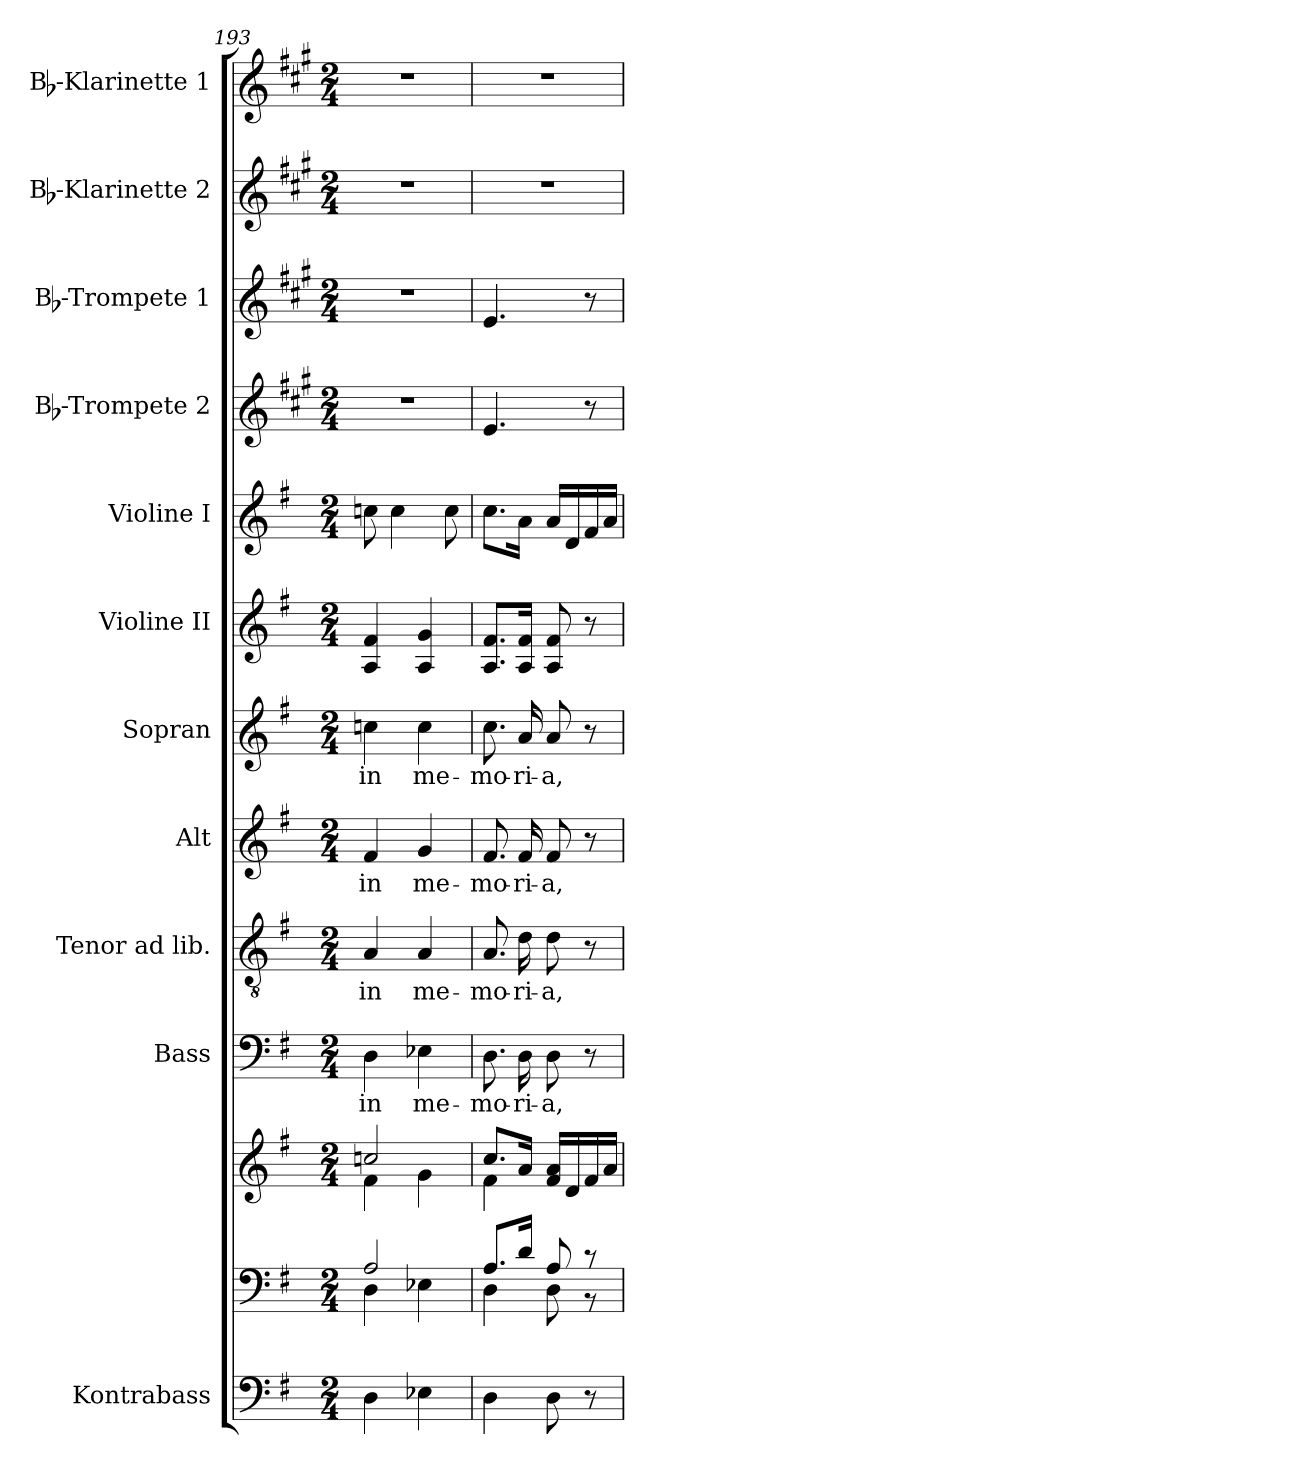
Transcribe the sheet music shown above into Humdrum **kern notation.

**kern	**kern	**kern	**kern	**text	**kern	**text	**kern	**text	**kern	**text	**kern	**kern	**kern	**kern	**kern	**kern
*part12	*part11	*part11	*part10	*part10	*part9	*part9	*part8	*part8	*part7	*part7	*part6	*part5	*part4	*part3	*part2	*part1
*staff13	*staff12	*staff11	*staff10	*staff10	*staff9	*staff9	*staff8	*staff8	*staff7	*staff7	*staff6	*staff5	*staff4	*staff3	*staff2	*staff1
*I"Kontrabass	*	*	*I"Bass	*	*I"Tenor ad lib.	*	*I"Alt	*	*I"Sopran	*	*I"Violine II	*I"Violine I	*I"Bb-Trompete 2	*I"Bb-Trompete 1	*I"Bb-Klarinette 2	*I"Bb-Klarinette 1
*I'Kb.	*	*	*I'B.	*	*I'T.	*	*I'A.	*	*I'S.	*	*I'Vl. II	*I'Vl. I	*I'Bb Trp. 2	*I'Bb Trp. 1	*I'Bb Kl. 2	*I'Bb Kl. 1
*clefF4	*clefF4	*clefG2	*clefF4	*	*clefGv2	*	*clefG2	*	*clefG2	*	*clefG2	*clefG2	*clefG2	*clefG2	*clefG2	*clefG2
*ITrd7c12	*	*	*	*	*	*	*	*	*	*	*	*	*ITrd1c2	*ITrd1c2	*ITrd1c2	*ITrd1c2
*k[f#]	*k[f#]	*k[f#]	*k[f#]	*	*k[f#]	*	*k[f#]	*	*k[f#]	*	*k[f#]	*k[f#]	*k[f#]	*k[f#]	*k[f#]	*k[f#]
*G:	*G:	*G:	*G:	*	*G:	*	*G:	*	*G:	*	*G:	*G:	*G:	*G:	*G:	*G:
*M2/4	*M2/4	*M2/4	*M2/4	*	*M2/4	*	*M2/4	*	*M2/4	*	*M2/4	*M2/4	*M2/4	*M2/4	*M2/4	*M2/4
=193	=193	=193	=193	=193	=193	=193	=193	=193	=193	=193	=193	=193	=193	=193	=193	=193
*	*^	*^	*	*	*	*	*	*	*	*	*	*	*	*	*	*
!	!	!	!	!	!	!LO:LY:b	!	!LO:LY:b	!	!LO:LY:b	!	!LO:LY:b	!	!	!	!	!	!
4DD\	2A/	4D\	2ccn/	4f#\	4D\	in	4A/	in	4f#/	in	4ccn\	in	4A/ 4f#/	8ccn\	2r	2r	2r	2r
.	.	.	.	.	.	.	.	.	.	.	.	.	.	4cc\	.	.	.	.
!	!	!	!	!	!	!LO:LY:b	!	!LO:LY:b	!	!LO:LY:b	!	!LO:LY:b	!	!	!	!	!	!
4EE-X\	.	4E-X\	.	4g\	4E-X\	me-	4A/	me-	4g/	me-	4cc\	me-	4A/ 4g/	.	.	.	.	.
.	.	.	.	.	.	.	.	.	.	.	.	.	.	8cc\	.	.	.	.
=194	=194	=194	=194	=194	=194	=194	=194	=194	=194	=194	=194	=194	=194	=194	=194	=194	=194	=194
!	!	!	!	!	!	!LO:LY:b	!	!LO:LY:b	!	!LO:LY:b	!	!LO:LY:b	!	!	!	!	!	!
4DD\	8.A/L	4D\	8.cc/L	4f#\	8.D\	-mo-	8.A/	-mo-	8.f#/	-mo-	8.cc\	-mo-	8.A/ 8.f#/L	8.cc\L	4.d/	4.d/	2r	2r
!	!	!	!	!	!	!LO:LY:b	!	!LO:LY:b	!	!LO:LY:b	!	!LO:LY:b	!	!	!	!	!	!
.	16d/Jk	.	16a/Jk	.	16D\	-ri-	16d\	-ri-	16f#/	-ri-	16a/	-ri-	16A/ 16f#/Jk	16a\Jk	.	.	.	.
!	!	!	!	!	!	!LO:LY:b	!	!LO:LY:b	!	!LO:LY:b	!	!LO:LY:b	!	!	!	!	!	!
8DD\	8A/	8D\	16f#/ 16a/LL	4ryy	8D\	-a,	8d\	-a,	8f#/	-a,	8a/	-a,	8A/ 8f#/	16a/LL	.	.	.	.
.	.	.	16d/	.	.	.	.	.	.	.	.	.	.	16d/	.	.	.	.
8r	8r	8r	16f#/	.	8r	.	8r	.	8r	.	8r	.	8r	16f#/	8r	8r	.	.
.	.	.	16a/JJ	.	.	.	.	.	.	.	.	.	.	16a/JJ	.	.	.	.
*	*v	*v	*	*	*	*	*	*	*	*	*	*	*	*	*	*	*	*
*	*	*v	*v	*	*	*	*	*	*	*	*	*	*	*	*	*	*
=	=	=	=	=	=	=	=	=	=	=	=	=	=	=	=	=
*-	*-	*-	*-	*-	*-	*-	*-	*-	*-	*-	*-	*-	*-	*-	*-	*-
